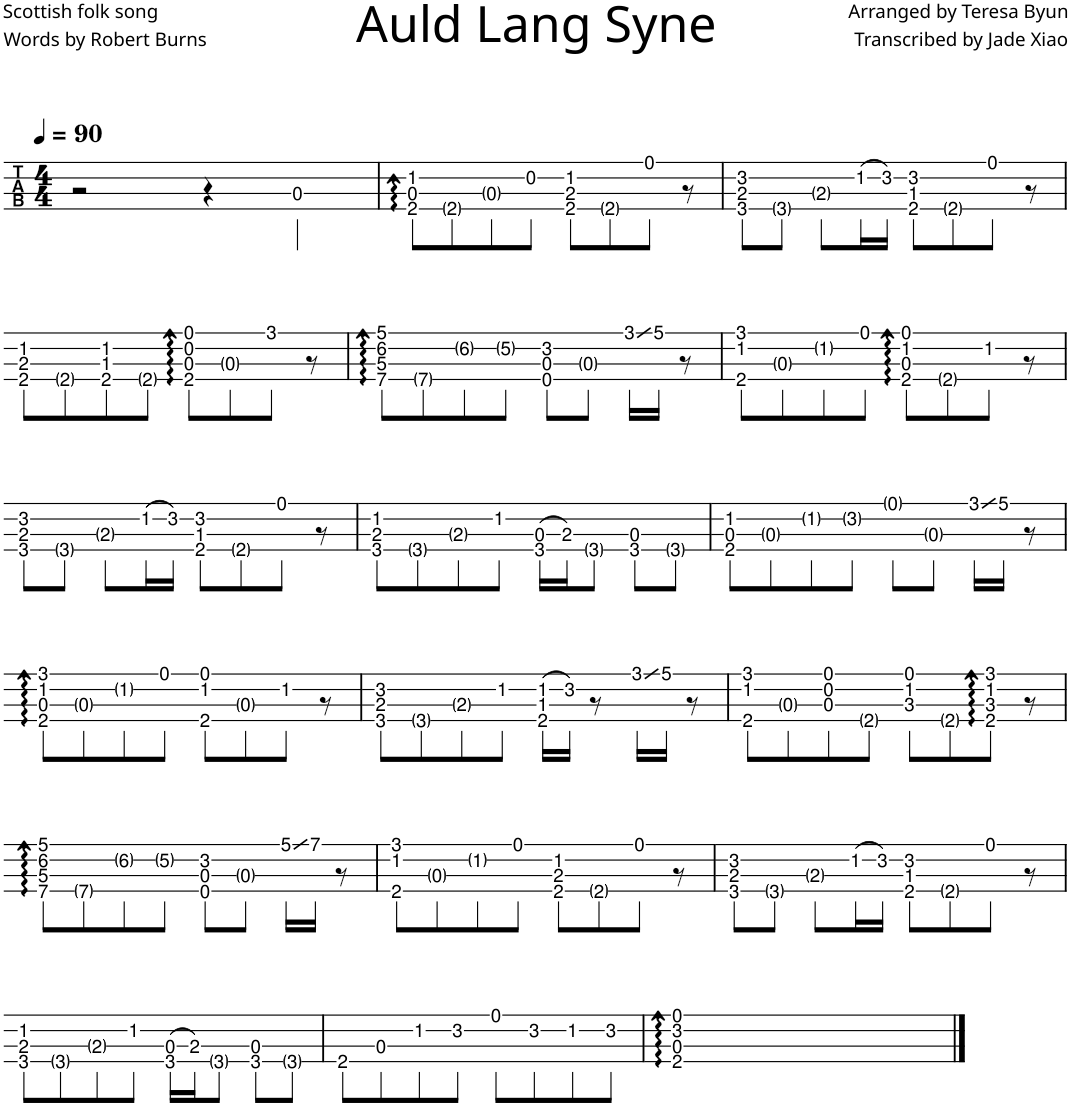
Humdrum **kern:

**kern
*part1
*staff1
*I"Ukulele
*I'Uk.
*stria4
*
*k[]
*M4/4
*MM90
=1
2r
4r
4c\
=2
8A\:: 8c\:: 8f\::L
8A\
8c\
8e\J
8A\ 8d\ 8f\L
8A\
8a\J
8r
=3
8B-\ 8d\ 8g\L
8B-\J
8d\L
(16f\L
16g\JJ)
8A\ 8d-\ 8g\L
8A\
8a\J
8r
!!LO:LB:g=z
=4
8A\ 8d\ 8f\L
8A\
8A\ 8c#\ 8f\
8A\J
8A\:: 8c\:: 8e\:: 8a\::L
8c\
8cc\J
8r
=5
8d\:: 8f\:: 8b-\:: 8dd\::L
8d\
8b-\
8a\J
8G\ 8c\ 8g\L
8c\J
16cc\LL
16dd\JJ
8r
=6
8A\ 8f\ 8cc\L
8c\
8f\
8a\J
8A\:: 8c\:: 8f\:: 8a\::L
8A\
8f\J
8r
!!LO:LB:g=z
=7
8B-\ 8d\ 8g\L
8B-\J
8d\L
(16f\L
16g\JJ)
8A\ 8d-\ 8g\L
8A\
8a\J
8r
=8
8B-\ 8d\ 8f\L
8B-\
8d\
8f\J
(16B-\ 16c\LL
16d\J)
8B-\J
8B-\ 8c\L
8B-\J
=9
8A\ 8c\ 8f\L
8c\
8f\
8g\J
8a\L
8c\J
16cc\LL
16dd\JJ
8r
!!LO:LB:g=z
=10
8A\:: 8c\:: 8f\:: 8cc\::L
8c\
8f\
8a\J
8A\ 8f\ 8a\L
8c\
8f\J
8r
=11
8B-\ 8d\ 8g\L
8B-\
8d\
8f\J
(16A\ 16c#\ 16f\LL
16g\JJ)
8r
16cc\LL
16dd\JJ
8r
=12
8A\ 8f\ 8cc\L
8c\
8c\ 8e\ 8a\
8A\J
8e-\ 8f\ 8a\L
8A\
8A\:: 8e-\:: 8f\:: 8cc\::J
8r
!!LO:LB:g=z
=13
8d\:: 8f\:: 8b-\:: 8dd\::L
8d\
8b-\
8a\J
8G\ 8c\ 8g\L
8c\J
16dd\LL
16ee\JJ
8r
=14
8A\ 8f\ 8cc\L
8c\
8f\
8a\J
8A\ 8d\ 8f\L
8A\
8a\J
8r
=15
8B-\ 8d\ 8g\L
8B-\J
8d\L
(16f\L
16g\JJ)
8A\ 8d-\ 8g\L
8A\
8a\J
8r
!!LO:LB:g=z
=16
8B-\ 8d\ 8f\L
8B-\
8d\
8f\J
(16B-\ 16c\LL
16d\J)
8B-\J
8B-\ 8c\L
8B-\J
=17
8A\L
8c\
8f\
8g\J
8a\L
8g\
8f\
8g\J
=18
1A:: 1c:: 1g:: 1a::
==
*-
